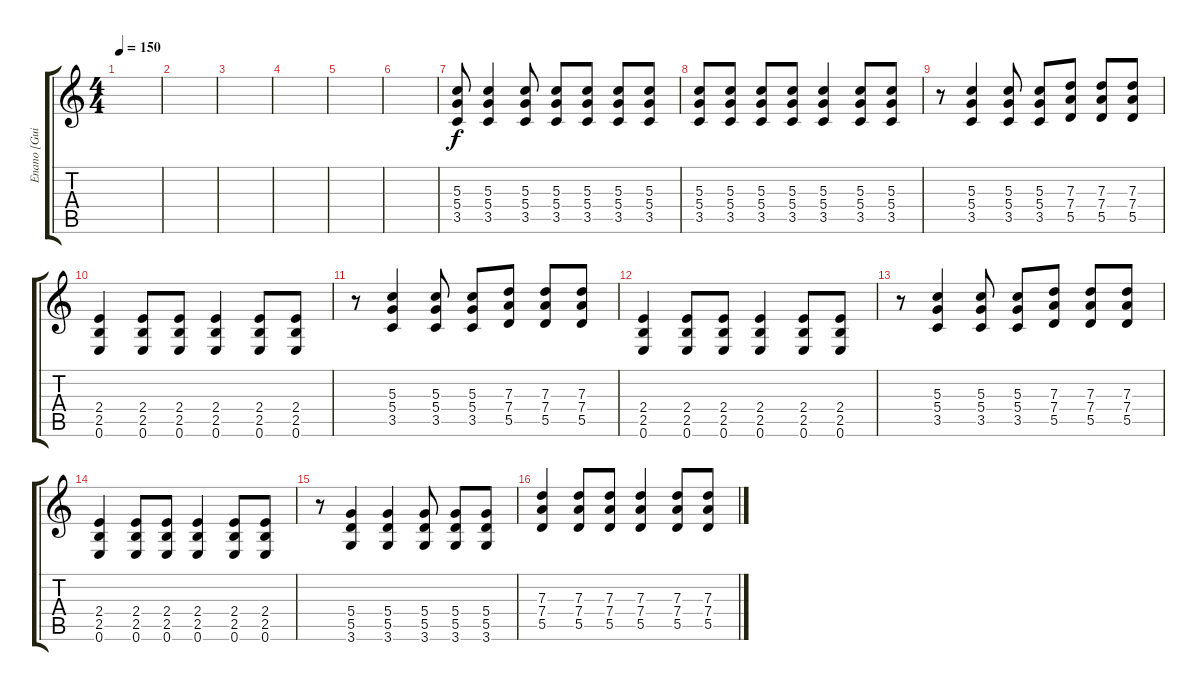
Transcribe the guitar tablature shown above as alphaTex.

\track ("Enano [Guitarra]" "Enano [Gui") {instrument overdrivenguitar}
\staff {score tabs}
\tuning (E4 B3 G3 D3 A2 E2) {hide}
\ts (4 4)
\tempo 150
\clef g2
\ks c
|
|
|
|
|
|
(5.3 5.4 3.5).8 (5.3 5.4 3.5).4 (5.3 5.4 3.5).8 (5.3 5.4 3.5).8 (5.3 5.4 3.5).8 (5.3 5.4 3.5).8 (5.3 5.4 3.5).8 |
(5.3 5.4 3.5).8 (5.3 5.4 3.5).8 (5.3 5.4 3.5).8 (5.3 5.4 3.5).8 (5.3 5.4 3.5).4 (5.3 5.4 3.5).8 (5.3 5.4 3.5).8 |
r.8 (5.3 5.4 3.5).4 (5.3 5.4 3.5).8 (5.3 5.4 3.5).8 (7.3 7.4 5.5).8 (7.3 7.4 5.5).8 (7.3 7.4 5.5).8 |
(2.4 2.5 0.6).4 (2.4 2.5 0.6).8 (2.4 2.5 0.6).8 (2.4 2.5 0.6).4 (2.4 2.5 0.6).8 (2.4 2.5 0.6).8 |
r.8 (5.3 5.4 3.5).4 (5.3 5.4 3.5).8 (5.3 5.4 3.5).8 (7.3 7.4 5.5).8 (7.3 7.4 5.5).8 (7.3 7.4 5.5).8 |
(2.4 2.5 0.6).4 (2.4 2.5 0.6).8 (2.4 2.5 0.6).8 (2.4 2.5 0.6).4 (2.4 2.5 0.6).8 (2.4 2.5 0.6).8 |
r.8 (5.3 5.4 3.5).4 (5.3 5.4 3.5).8 (5.3 5.4 3.5).8 (7.3 7.4 5.5).8 (7.3 7.4 5.5).8 (7.3 7.4 5.5).8 |
(2.4 2.5 0.6).4 (2.4 2.5 0.6).8 (2.4 2.5 0.6).8 (2.4 2.5 0.6).4 (2.4 2.5 0.6).8 (2.4 2.5 0.6).8 |
r.8 (5.4 5.5 3.6).4 (5.4 5.5 3.6).4 (5.4 5.5 3.6).8 (5.4 5.5 3.6).8 (5.4 5.5 3.6).8 |
(7.3 7.4 5.5).4 (7.3 7.4 5.5).8 (7.3 7.4 5.5).8 (7.3 7.4 5.5).4 (7.3 7.4 5.5).8 (7.3 7.4 5.5).8
